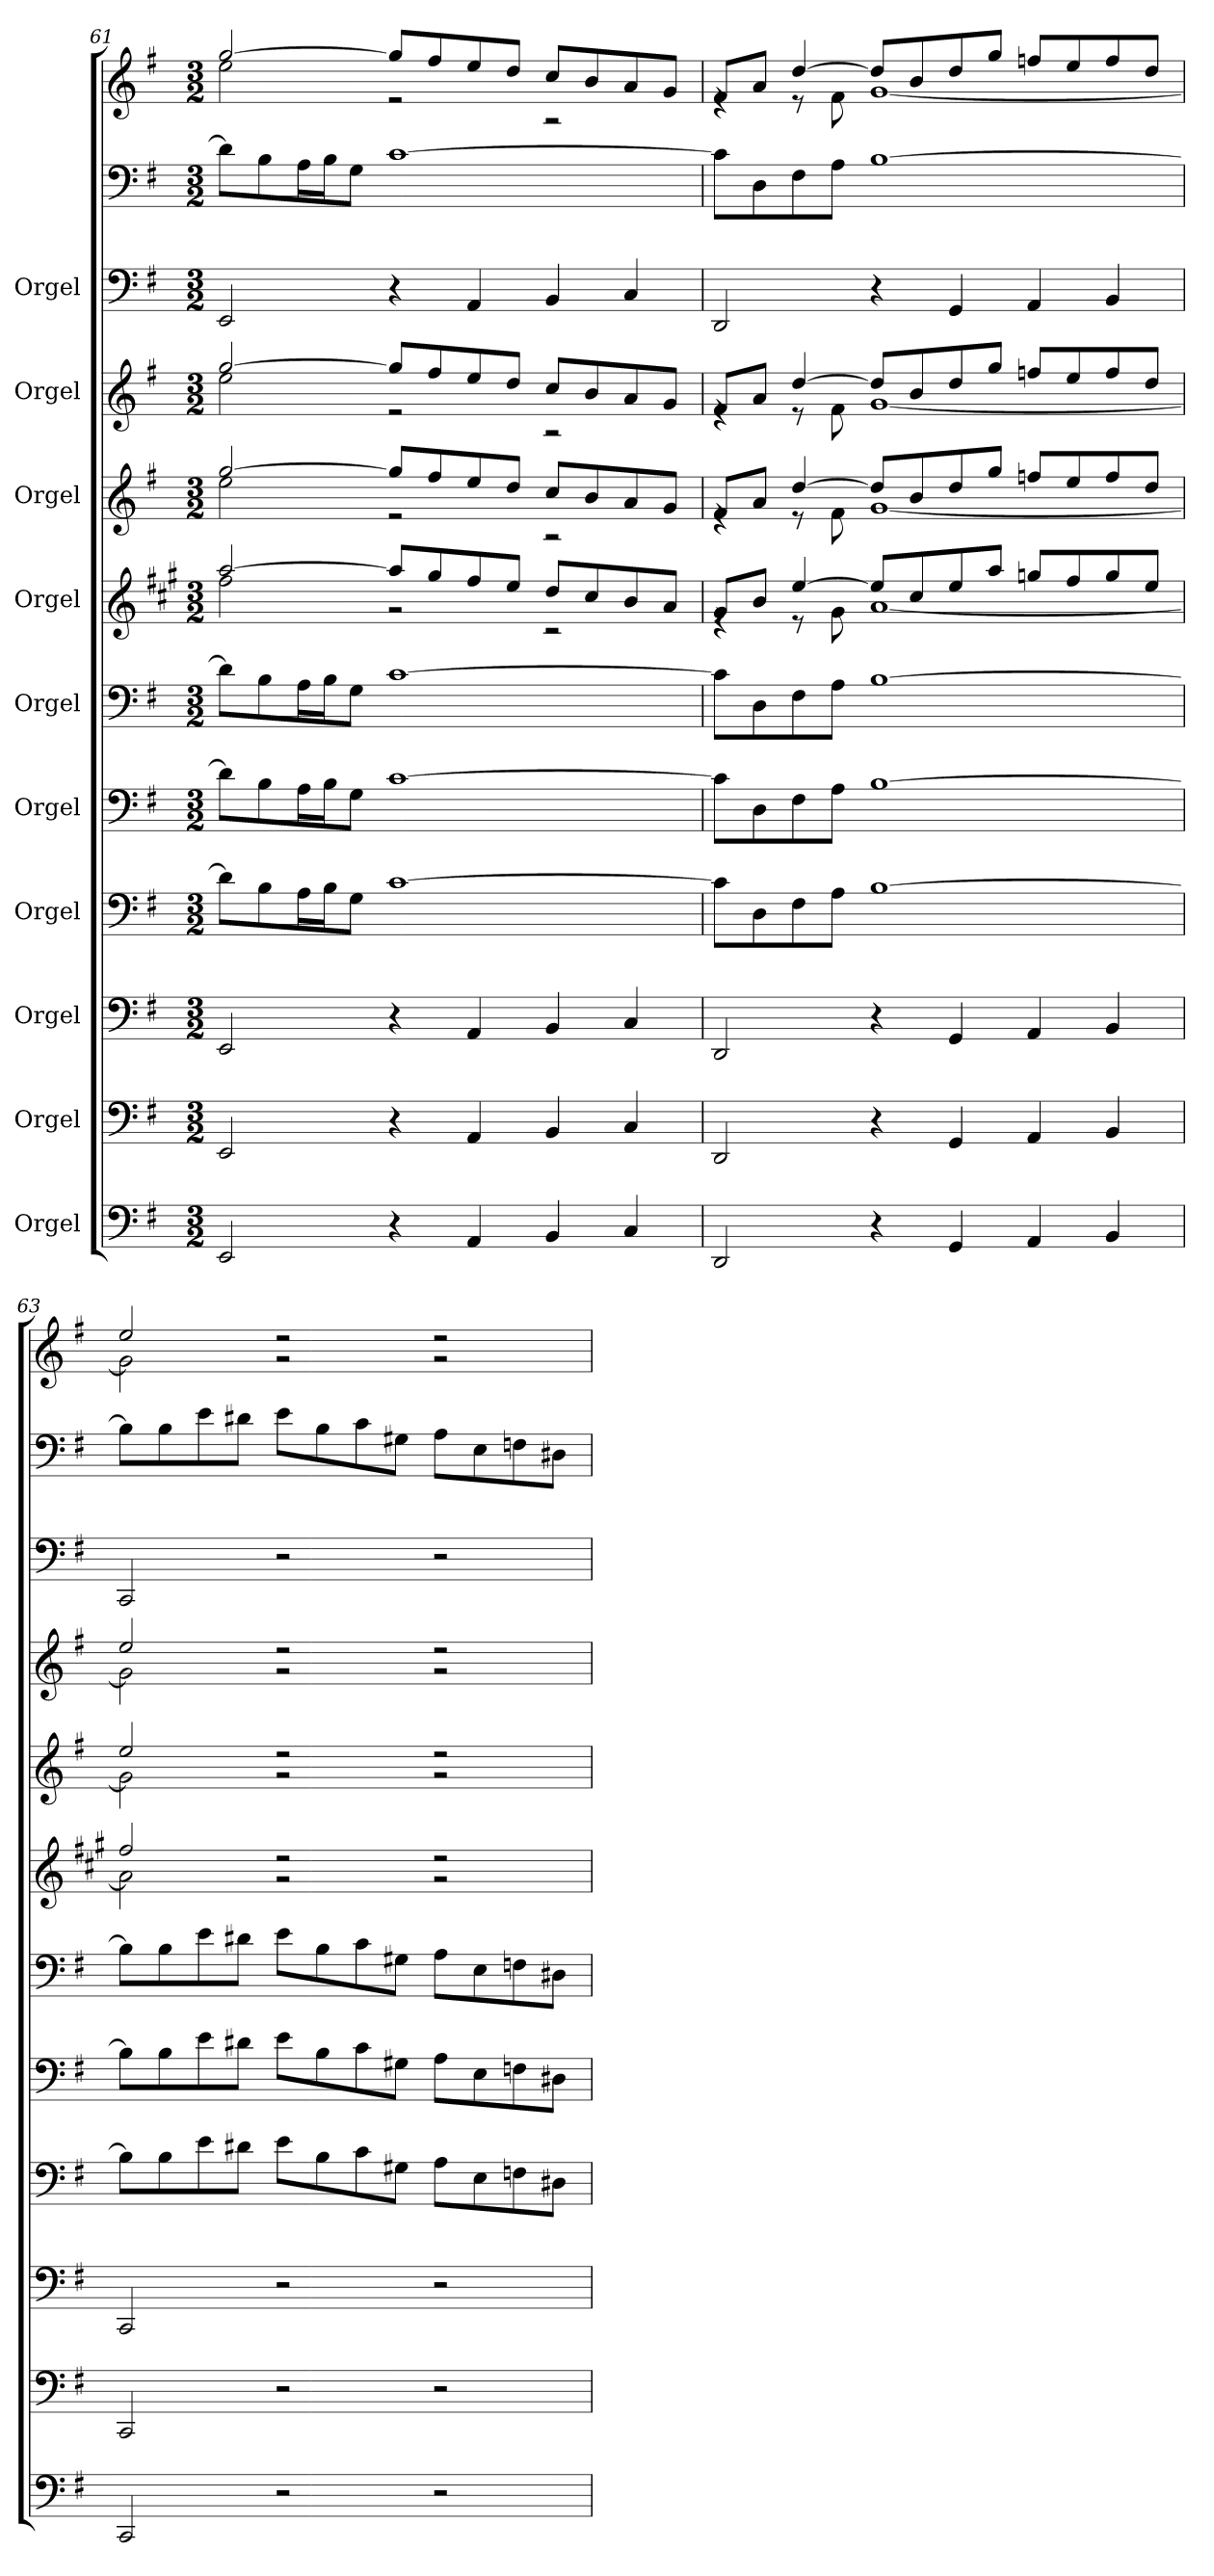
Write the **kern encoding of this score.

**kern	**kern	**kern	**kern	**kern	**kern	**kern	**kern	**kern	**kern	**kern	**kern
*part10	*part9	*part8	*part7	*part6	*part5	*part4	*part3	*part2	*part1	*part1	*part1
*staff12	*staff11	*staff10	*staff9	*staff8	*staff7	*staff6	*staff5	*staff4	*staff3	*staff2	*staff1
*I"Orgel	*I"Orgel	*I"Orgel	*I"Orgel	*I"Orgel	*I"Orgel	*I"Orgel	*I"Orgel	*I"Orgel	*I"Orgel	*	*
*clefF4	*clefF4	*clefF4	*clefF4	*clefF4	*clefF4	*clefG2	*clefG2	*clefG2	*clefF4	*clefF4	*clefG2
*	*	*	*	*	*	*ITrd1c2	*	*	*	*	*
*k[f#]	*k[f#]	*k[f#]	*k[f#]	*k[f#]	*k[f#]	*k[f#]	*k[f#]	*k[f#]	*k[f#]	*k[f#]	*k[f#]
*M3/2	*M3/2	*M3/2	*M3/2	*M3/2	*M3/2	*M3/2	*M3/2	*M3/2	*M3/2	*M3/2	*M3/2
=61	=61	=61	=61	=61	=61	=61	=61	=61	=61	=61	=61
*	*	*	*	*	*	*^	*^	*^	*	*	*^
2EE/	2EE/	2EE/	8d\L]	8d\L]	8d\L]	[2gg/	2ee\	[2gg/	2ee\	[2gg/	2ee\	2EE/	8d\L]	[2gg/	2ee\
.	.	.	8B\	8B\	8B\	.	.	.	.	.	.	.	8B\	.	.
.	.	.	16A\L	16A\L	16A\L	.	.	.	.	.	.	.	16A\L	.	.
.	.	.	16B\J	16B\J	16B\J	.	.	.	.	.	.	.	16B\J	.	.
.	.	.	8G\J	8G\J	8G\J	.	.	.	.	.	.	.	8G\J	.	.
4r	4r	4r	[1c	[1c	[1c	8gg/L]	2r	8gg/L]	2r	8gg/L]	2r	4r	[1c	8gg/L]	2r
.	.	.	.	.	.	8ff#/	.	8ff#/	.	8ff#/	.	.	.	8ff#/	.
4AA/	4AA/	4AA/	.	.	.	8ee/	.	8ee/	.	8ee/	.	4AA/	.	8ee/	.
.	.	.	.	.	.	8dd/J	.	8dd/J	.	8dd/J	.	.	.	8dd/J	.
4BB/	4BB/	4BB/	.	.	.	8cc/L	2r	8cc/L	2r	8cc/L	2r	4BB/	.	8cc/L	2r
.	.	.	.	.	.	8b/	.	8b/	.	8b/	.	.	.	8b/	.
4C/	4C/	4C/	.	.	.	8a/	.	8a/	.	8a/	.	4C/	.	8a/	.
.	.	.	.	.	.	8g/J	.	8g/J	.	8g/J	.	.	.	8g/J	.
!!LO:LB:g=z	!!
=62	=62	=62	=62	=62	=62	=62	=62	=62	=62	=62	=62	=62	=62	=62	=62
2DD/	2DD/	2DD/	8c\L]	8c\L]	8c\L]	8f#/L	4re	8f#/L	4re	8f#/L	4re	2DD/	8c\L]	8f#/L	4re
.	.	.	8D\	8D\	8D\	8a/J	.	8a/J	.	8a/J	.	.	8D\	8a/J	.
.	.	.	8F#\	8F#\	8F#\	[4dd/	8r	[4dd/	8r	[4dd/	8r	.	8F#\	[4dd/	8r
.	.	.	8A\J	8A\J	8A\J	.	8f#\	.	8f#\	.	8f#\	.	8A\J	.	8f#\
4r	4r	4r	[1B	[1B	[1B	8dd/L]	[1g	8dd/L]	[1g	8dd/L]	[1g	4r	[1B	8dd/L]	[1g
.	.	.	.	.	.	8b/	.	8b/	.	8b/	.	.	.	8b/	.
4GG/	4GG/	4GG/	.	.	.	8dd/	.	8dd/	.	8dd/	.	4GG/	.	8dd/	.
.	.	.	.	.	.	8gg/J	.	8gg/J	.	8gg/J	.	.	.	8gg/J	.
4AA/	4AA/	4AA/	.	.	.	8ffn/L	.	8ffn/L	.	8ffn/L	.	4AA/	.	8ffn/L	.
.	.	.	.	.	.	8ee/	.	8ee/	.	8ee/	.	.	.	8ee/	.
4BB/	4BB/	4BB/	.	.	.	8ff/	.	8ff/	.	8ff/	.	4BB/	.	8ff/	.
.	.	.	.	.	.	8dd/J	.	8dd/J	.	8dd/J	.	.	.	8dd/J	.
=63	=63	=63	=63	=63	=63	=63	=63	=63	=63	=63	=63	=63	=63	=63	=63
2CC/	2CC/	2CC/	8B\L]	8B\L]	8B\L]	2ee/	2g\]	2ee/	2g\]	2ee/	2g\]	2CC/	8B\L]	2ee/	2g\]
.	.	.	8B\	8B\	8B\	.	.	.	.	.	.	.	8B\	.	.
.	.	.	8e\	8e\	8e\	.	.	.	.	.	.	.	8e\	.	.
.	.	.	8d#X\J	8d#X\J	8d#X\J	.	.	.	.	.	.	.	8d#X\J	.	.
2r	2r	2r	8e\L	8e\L	8e\L	2rg	2rdd	2rg	2rdd	2rg	2rdd	2r	8e\L	2rg	2rdd
.	.	.	8B\	8B\	8B\	.	.	.	.	.	.	.	8B\	.	.
.	.	.	8c\	8c\	8c\	.	.	.	.	.	.	.	8c\	.	.
.	.	.	8G#X\J	8G#X\J	8G#X\J	.	.	.	.	.	.	.	8G#X\J	.	.
2r	2r	2r	8A\L	8A\L	8A\L	2rg	2rdd	2rg	2rdd	2rg	2rdd	2r	8A\L	2rg	2rdd
.	.	.	8E\	8E\	8E\	.	.	.	.	.	.	.	8E\	.	.
.	.	.	8Fn\	8Fn\	8Fn\	.	.	.	.	.	.	.	8Fn\	.	.
.	.	.	8D#X\J	8D#X\J	8D#X\J	.	.	.	.	.	.	.	8D#X\J	.	.
*	*	*	*	*	*	*v	*v	*	*	*v	*v	*	*	*v	*v
*	*	*	*	*	*	*	*v	*v	*	*	*	*
=	=	=	=	=	=	=	=	=	=	=	=
*-	*-	*-	*-	*-	*-	*-	*-	*-	*-	*-	*-
